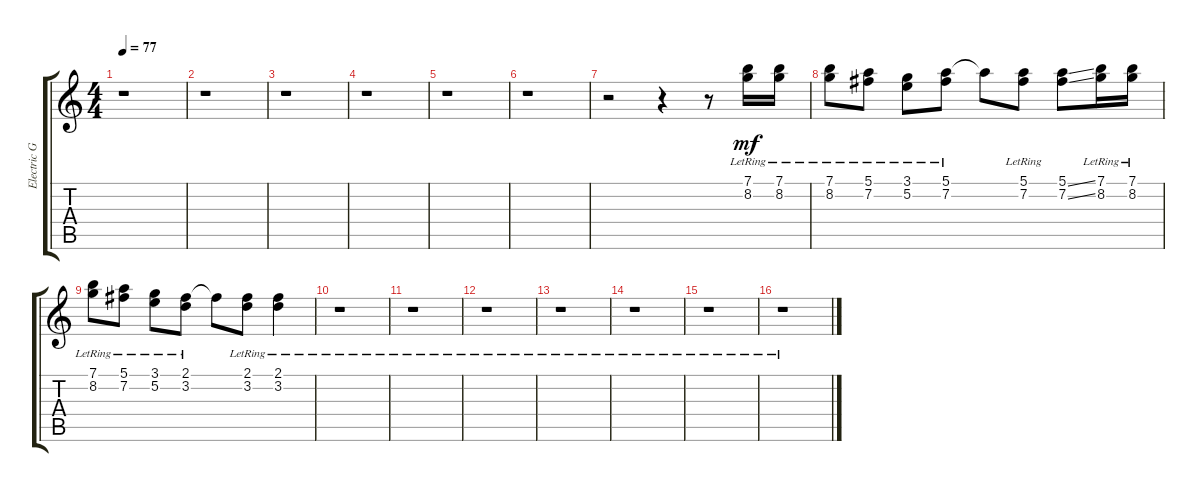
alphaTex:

\track ("Electric Guitar 2" "Electric G") {instrument overdrivenguitar}
\staff {score tabs}
\tuning (E4 B3 G3 D3 A2 E2) {hide}
\ts (4 4)
\tempo 77
\clef g2
\ks c
r.1{dy mf} |
r.1 |
r.1 |
r.1 |
r.1 |
r.1 |
r.2 r.4 r.8 (7.1{lr} 8.2{lr}).16 (7.1{lr} 8.2{lr}).16 |
(7.1{lr} 8.2{lr}).8 (5.1{lr} 7.2{lr}).8 (3.1{lr} 5.2{lr}).8 (5.1{lr} 7.2{lr}).8 5.1{t}.8 (5.1{lr} 7.2{lr}).8 (5.1{ss} 7.2{ss}).8 (7.1{lr} 8.2{lr}).16 (7.1{lr} 8.2{lr}).16 |
(7.1{lr} 8.2{lr}).8 (5.1{lr} 7.2{lr}).8 (3.1{lr} 5.2{lr}).8 (2.1{lr} 3.2{lr}).8 2.1{t}.8 (2.1{lr} 3.2{lr}).8 (2.1{lr} 3.2{lr}).4 |
r.1 |
r.1 |
r.1 |
r.1 |
r.1 |
r.1 |
r.1
